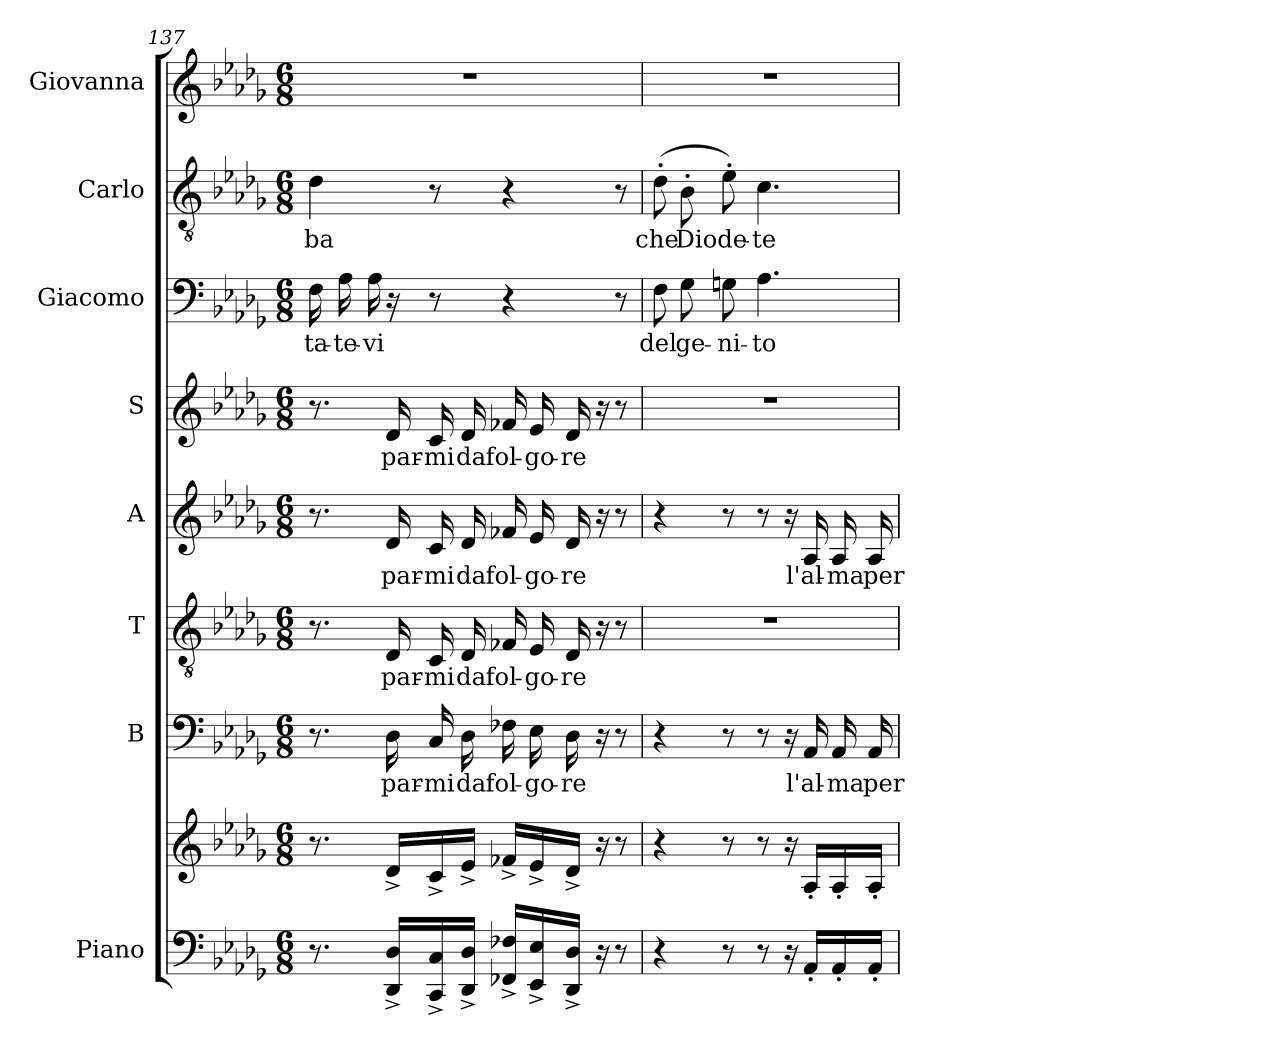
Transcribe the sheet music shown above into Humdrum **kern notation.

**kern	**kern	**kern	**text	**kern	**text	**kern	**text	**kern	**text	**kern	**text	**kern	**text	**kern
*part8	*part8	*part7	*part7	*part6	*part6	*part5	*part5	*part4	*part4	*part3	*part3	*part2	*part2	*part1
*staff9	*staff8	*staff7	*staff7	*staff6	*staff6	*staff5	*staff5	*staff4	*staff4	*staff3	*staff3	*staff2	*staff2	*staff1
*I"Piano	*	*I"B	*	*I"T	*	*I"A	*	*I"S	*	*I"Giacomo	*	*I"Carlo	*	*I"Giovanna
*I'Pno	*	*I'B	*	*I'T	*	*I'A	*	*I'S	*	*	*	*	*	*
*clefF4	*clefG2	*clefF4	*	*clefGv2	*	*clefG2	*	*clefG2	*	*clefF4	*	*clefGv2	*	*clefG2
*k[b-e-a-d-g-]	*k[b-e-a-d-g-]	*k[b-e-a-d-g-]	*	*k[b-e-a-d-g-]	*	*k[b-e-a-d-g-]	*	*k[b-e-a-d-g-]	*	*k[b-e-a-d-g-]	*	*k[b-e-a-d-g-]	*	*k[b-e-a-d-g-]
*M6/8	*M6/8	*M6/8	*	*M6/8	*	*M6/8	*	*M6/8	*	*M6/8	*	*M6/8	*	*M6/8
=137	=137	=137	=137	=137	=137	=137	=137	=137	=137	=137	=137	=137	=137	=137
!	!	!	!	!	!	!	!	!	!	!	!LO:LY:b	!	!LO:LY:b	!
8.r	8.r	8.r	.	8.r	.	8.r	.	8.r	.	16F\	-ta-	4d-\	-ba	2.r
!	!	!	!	!	!	!	!	!	!	!	!LO:LY:b	!	!	!
.	.	.	.	.	.	.	.	.	.	16A-\	-te-	.	.	.
!	!	!	!	!	!	!	!	!	!	!	!LO:LY:b	!	!	!
.	.	.	.	.	.	.	.	.	.	16A-\	-vi	.	.	.
!	!	!	!LO:LY:b	!	!LO:LY:b	!	!LO:LY:b	!	!LO:LY:b	!	!	!	!	!
16DD-/^ 16D-/^LL	16d-^/LL	16D-\	par-	16D-/	par-	16d-/	par-	16d-/	par-	16r	.	.	.	.
!	!	!	!LO:LY:b	!	!LO:LY:b	!	!LO:LY:b	!	!LO:LY:b	!	!	!	!	!
16CC/^ 16C/^	16c^/	16C/	-mi	16C/	-mi	16c/	-mi	16c/	-mi	8r	.	8r	.	.
!	!	!	!LO:LY:b	!	!LO:LY:b	!	!LO:LY:b	!	!LO:LY:b	!	!	!	!	!
16DD-/^ 16D-/^JJ	16e-^/JJ	16D-\	da	16D-/	da	16d-/	da	16d-/	da	.	.	.	.	.
!	!	!	!LO:LY:b	!	!LO:LY:b	!	!LO:LY:b	!	!LO:LY:b	!	!	!	!	!
16FF-X/^ 16F-X/^LL	16f-X^/LL	16F-X\	fol-	16F-X/	fol-	16f-X/	fol-	16f-X/	fol-	4r	.	4r	.	.
!	!	!	!LO:LY:b	!	!LO:LY:b	!	!LO:LY:b	!	!LO:LY:b	!	!	!	!	!
16EE-/^ 16E-/^	16e-^/	16E-\	-go-	16E-/	-go-	16e-/	-go-	16e-/	-go-	.	.	.	.	.
!	!	!	!LO:LY:b	!	!LO:LY:b	!	!LO:LY:b	!	!LO:LY:b	!	!	!	!	!
16DD-/^ 16D-/^JJ	16d-^/JJ	16D-\	-re	16D-/	-re	16d-/	-re	16d-/	-re	.	.	.	.	.
16r	16r	16r	.	16r	.	16r	.	16r	.	.	.	.	.	.
8r	8r	8r	.	8r	.	8r	.	8r	.	8r	.	8r	.	.
=138	=138	=138	=138	=138	=138	=138	=138	=138	=138	=138	=138	=138	=138	=138
!	!	!	!	!	!	!	!	!	!	!	!LO:LY:b	!	!LO:LY:b	!
4r	4r	4r	.	2.r	.	4r	.	2.r	.	8F\	del	(8d-'\	che	2.r
!	!	!	!	!	!	!	!	!	!	!	!LO:LY:b	!	!LO:LY:b	!
.	.	.	.	.	.	.	.	.	.	8G-\	ge-	8B-'\	Dio	.
!	!	!	!	!	!	!	!	!	!	!	!LO:LY:b	!	!LO:LY:b	!
8r	8r	8r	.	.	.	8r	.	.	.	8Gn\	-ni-	8e-'\)	de-	.
!	!	!	!	!	!	!	!	!	!	!	!LO:LY:b	!	!LO:LY:b	!
8r	8r	8r	.	.	.	8r	.	.	.	4.A-\	-to-	4.c\	-te-	.
16r	16r	16r	.	.	.	16r	.	.	.	.	.	.	.	.
!	!	!	!LO:LY:b	!	!	!	!LO:LY:b	!	!	!	!	!	!	!
16AA-'/LL	16A-'/LL	16AA-/	l'al-	.	.	16A-/	l'al-	.	.	.	.	.	.	.
!	!	!	!LO:LY:b	!	!	!	!LO:LY:b	!	!	!	!	!	!	!
16AA-'/	16A-'/	16AA-/	-ma	.	.	16A-/	-ma	.	.	.	.	.	.	.
!	!	!	!LO:LY:b	!	!	!	!LO:LY:b	!	!	!	!	!	!	!
16AA-'/JJ	16A-'/JJ	16AA-/	per-	.	.	16A-/	per-	.	.	.	.	.	.	.
=	=	=	=	=	=	=	=	=	=	=	=	=	=	=
*-	*-	*-	*-	*-	*-	*-	*-	*-	*-	*-	*-	*-	*-	*-
